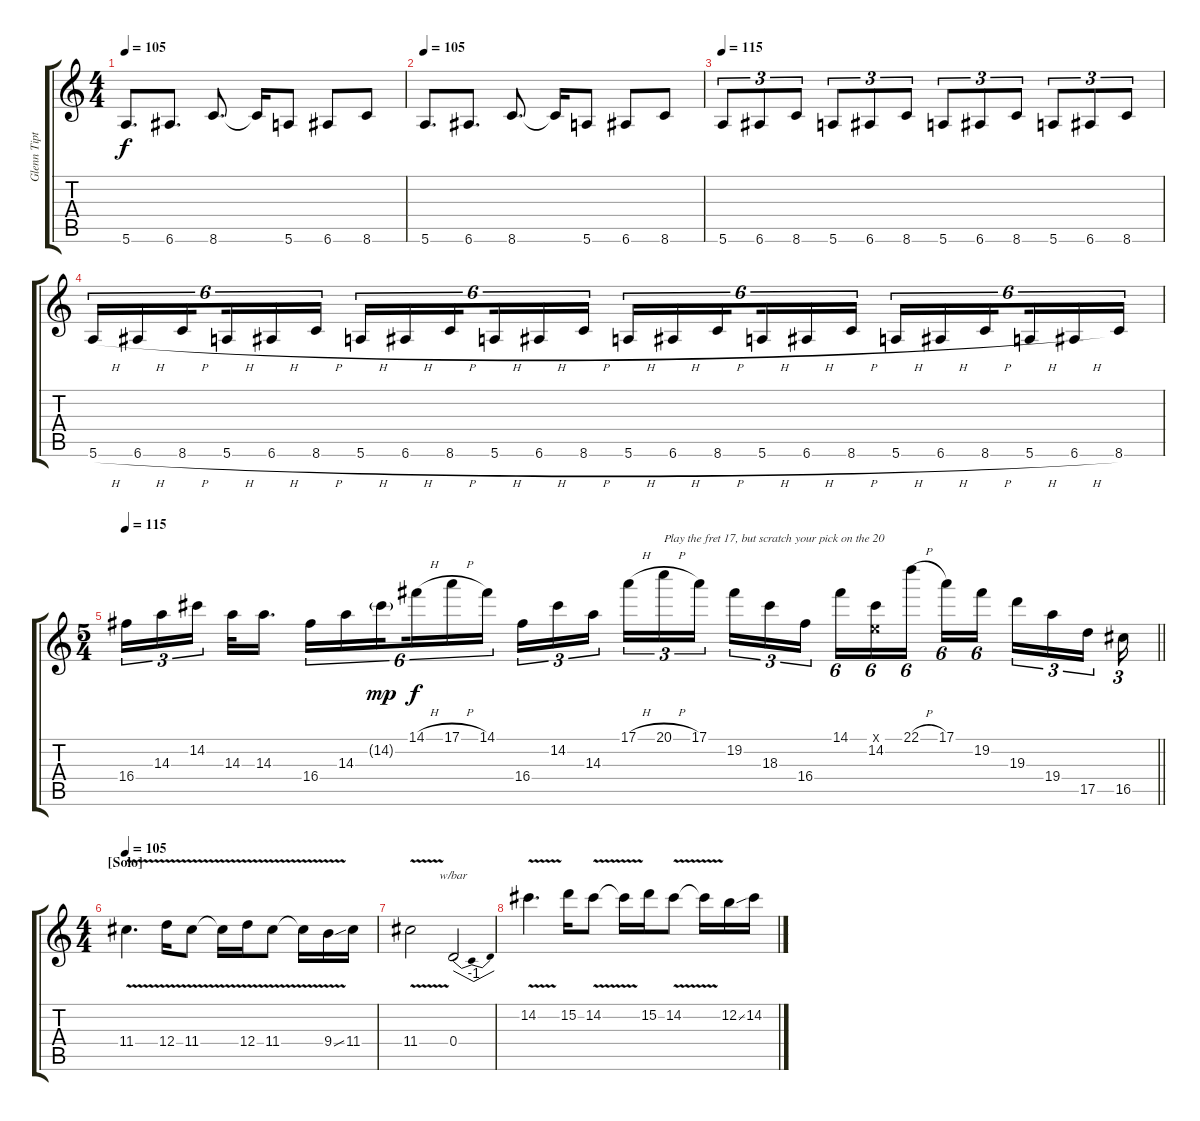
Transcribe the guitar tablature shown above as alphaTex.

\track ("Glenn Tipton" "Glenn Tipt") {instrument overdrivenguitar}
\staff {score tabs}
\tuning (E4 B3 G3 D3 A2 E2) {hide}
\ts (4 4)
\tempo 105
\clef g2
\ks c
5.6.8{d dy f} 6.6.8{d} 8.6.8{d} 8.6{t}.16 5.6.8 6.6.8 8.6.8 |
\tempo 105
5.6.8{d} 6.6.8{d} 8.6.8{d} 8.6{t}.16 5.6.8 6.6.8 8.6.8 |
\tempo 115
5.6.8{tu (3 2)} 6.6.8{tu (3 2)} 8.6.8{tu (3 2)} 5.6.8{tu (3 2)} 6.6.8{tu (3 2)} 8.6.8{tu (3 2)} 5.6.8{tu (3 2)} 6.6.8{tu (3 2)} 8.6.8{tu (3 2)} 5.6.8{tu (3 2)} 6.6.8{tu (3 2)} 8.6.8{tu (3 2)} |
5.6{h}.16{tu (6 4)} 6.6{h}.16{tu (6 4)} 8.6{h}.16{tu (6 4) beam splitsecondary} 5.6{h}.16{tu (6 4)} 6.6{h}.16{tu (6 4)} 8.6{h}.16{tu (6 4)} 5.6{h}.16{tu (6 4)} 6.6{h}.16{tu (6 4)} 8.6{h}.16{tu (6 4) beam splitsecondary} 5.6{h}.16{tu (6 4)} 6.6{h}.16{tu (6 4)} 8.6{h}.16{tu (6 4)} 5.6{h}.16{tu (6 4)} 6.6{h}.16{tu (6 4)} 8.6{h}.16{tu (6 4) beam splitsecondary} 5.6{h}.16{tu (6 4)} 6.6{h}.16{tu (6 4)} 8.6{h}.16{tu (6 4)} 5.6{h}.16{tu (6 4)} 6.6{h}.16{tu (6 4)} 8.6{h}.16{tu (6 4) beam splitsecondary} 5.6{h}.16{tu (6 4)} 6.6{h}.16{tu (6 4)} 8.6.16{tu (6 4)} |
\ts (5 4)
\tempo 115
\barLineRight lightlight
16.4.16{tu (3 2) volume 16} 14.3.16{tu (3 2)} 14.2.16{tu (3 2) beam splitsecondary} 14.3.32 14.3.16{d} 16.4.16{tu (6 4)} 14.3.16{tu (6 4)} 14.2{g}.16{tu (6 4) dy mp beam splitsecondary} 14.1{h}.16{tu (6 4) dy f} 17.1{h}.16{tu (6 4)} 14.1.16{tu (6 4)} 16.4.16{tu (3 2)} 14.2.16{tu (3 2)} 14.3.16{tu (3 2) beam splitsecondary} 17.1{h}.16{tu (3 2)} 20.1{h}.16{tu (3 2) txt "Play the fret 17, but scratch your pick on the 20 "} 17.1.16{tu (3 2)} 19.2.16{tu (3 2)} 18.3.16{tu (3 2)} 16.4.16{tu (3 2) beam splitsecondary} 14.1.16{tu (6 4)} (0.1{x} 14.2).16{tu (6 4)} 22.1{h}.16{tu (6 4)} 17.1.16{tu (6 4)} 19.2.16{tu (6 4)} 19.3.16{tu (3 2)} 19.4.16{tu (3 2)} 17.5.16{tu (3 2)} 16.5.16{tu (3 2)} |
\ts (4 4)
\section ("" "[Solo]")
\tempo 105
11.4{v}.4{d} 12.4{v}.16 11.4{v}.8 11.4{t}.16 12.4{v}.16 11.4{v}.8 11.4{t}.16 9.4{v ss}.16 11.4.16 |
11.4{v}.2 0.4.2{tbe (dip default 0 0 30 -4 60 0)} |
14.2{v}.4{d} 15.2.16 14.2{v}.8 14.2{t}.16 15.2.16 14.2{v}.8 14.2{t}.16 12.2{ss}.16 14.2.16
